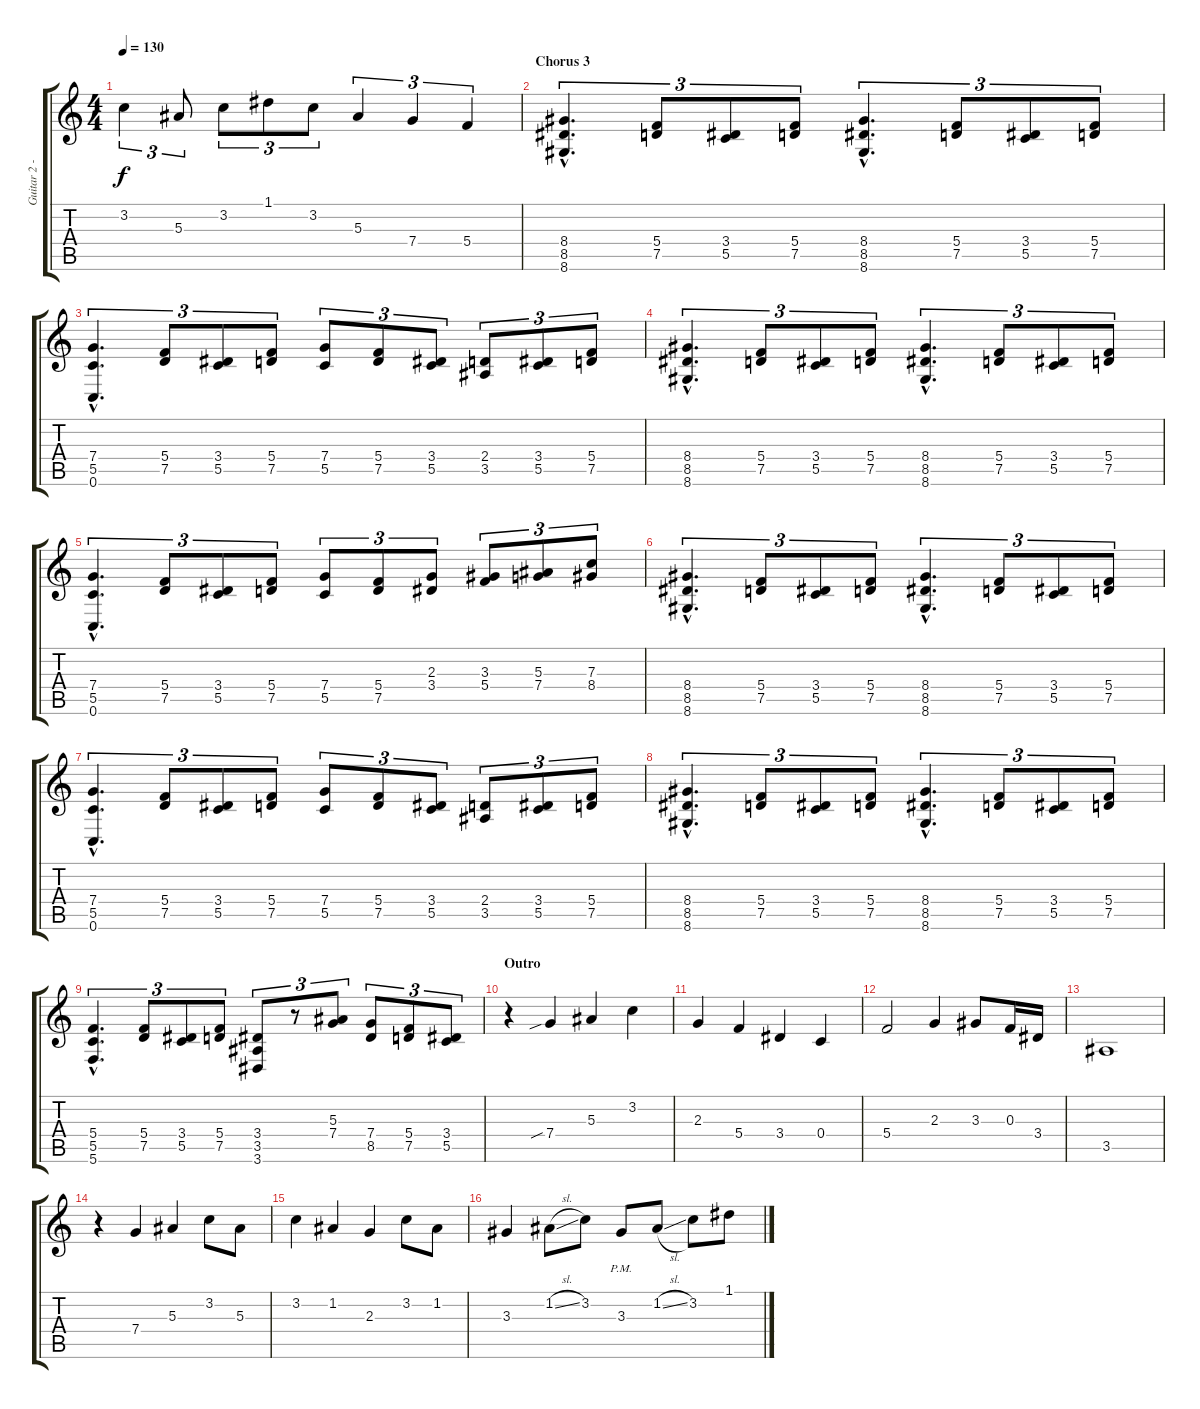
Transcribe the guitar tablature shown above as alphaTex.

\track ("Guitar 2 - Mario" "Guitar 2 -") {instrument overdrivenguitar}
\staff {score tabs}
\tuning (D4 A3 F3 C3 G2 C2) {hide}
\ts (4 4)
\tempo 130
\clef g2
\ks c
3.2.4{tu (3 2) dy f} 5.3.8{tu (3 2)} 3.2.8{tu (3 2)} 1.1.8{tu (3 2)} 3.2.8{tu (3 2)} 5.3.4{tu (3 2)} 7.4.4{tu (3 2)} 5.4.4{tu (3 2)} |
\section ("" "Chorus 3")
(8.4{hac} 8.5{hac} 8.6{hac}).4{d tu (3 2) volume 15 balance 16} (5.4 7.5).8{tu (3 2)} (3.4 5.5).8{tu (3 2)} (5.4 7.5).8{tu (3 2)} (8.4{hac} 8.5{hac} 8.6{hac}).4{d tu (3 2)} (5.4 7.5).8{tu (3 2)} (3.4 5.5).8{tu (3 2)} (5.4 7.5).8{tu (3 2)} |
(7.4{hac} 5.5{hac} 0.6{hac}).4{d tu (3 2)} (5.4 7.5).8{tu (3 2)} (3.4 5.5).8{tu (3 2)} (5.4 7.5).8{tu (3 2)} (7.4 5.5).8{tu (3 2)} (5.4 7.5).8{tu (3 2)} (3.4 5.5).8{tu (3 2)} (2.4 3.5).8{tu (3 2)} (3.4 5.5).8{tu (3 2)} (5.4 7.5).8{tu (3 2)} |
(8.4{hac} 8.5{hac} 8.6{hac}).4{d tu (3 2)} (5.4 7.5).8{tu (3 2)} (3.4 5.5).8{tu (3 2)} (5.4 7.5).8{tu (3 2)} (8.4{hac} 8.5{hac} 8.6{hac}).4{d tu (3 2)} (5.4 7.5).8{tu (3 2)} (3.4 5.5).8{tu (3 2)} (5.4 7.5).8{tu (3 2)} |
(7.4{hac} 5.5{hac} 0.6{hac}).4{d tu (3 2)} (5.4 7.5).8{tu (3 2)} (3.4 5.5).8{tu (3 2)} (5.4 7.5).8{tu (3 2)} (7.4 5.5).8{tu (3 2)} (5.4 7.5).8{tu (3 2)} (2.3 3.4).8{tu (3 2)} (3.3 5.4).8{tu (3 2)} (5.3 7.4).8{tu (3 2)} (7.3 8.4).8{tu (3 2)} |
(8.4{hac} 8.5{hac} 8.6{hac}).4{d tu (3 2)} (5.4 7.5).8{tu (3 2)} (3.4 5.5).8{tu (3 2)} (5.4 7.5).8{tu (3 2)} (8.4{hac} 8.5{hac} 8.6{hac}).4{d tu (3 2)} (5.4 7.5).8{tu (3 2)} (3.4 5.5).8{tu (3 2)} (5.4 7.5).8{tu (3 2)} |
(7.4{hac} 5.5{hac} 0.6{hac}).4{d tu (3 2)} (5.4 7.5).8{tu (3 2)} (3.4 5.5).8{tu (3 2)} (5.4 7.5).8{tu (3 2)} (7.4 5.5).8{tu (3 2)} (5.4 7.5).8{tu (3 2)} (3.4 5.5).8{tu (3 2)} (2.4 3.5).8{tu (3 2)} (3.4 5.5).8{tu (3 2)} (5.4 7.5).8{tu (3 2)} |
(8.4{hac} 8.5{hac} 8.6{hac}).4{d tu (3 2)} (5.4 7.5).8{tu (3 2)} (3.4 5.5).8{tu (3 2)} (5.4 7.5).8{tu (3 2)} (8.4{hac} 8.5{hac} 8.6{hac}).4{d tu (3 2)} (5.4 7.5).8{tu (3 2)} (3.4 5.5).8{tu (3 2)} (5.4 7.5).8{tu (3 2)} |
(5.4{hac} 5.5{hac} 5.6{hac}).4{d tu (3 2)} (5.4 7.5).8{tu (3 2)} (3.4 5.5).8{tu (3 2)} (5.4 7.5).8{tu (3 2)} (3.4 3.5 3.6).8{tu (3 2)} r.8{tu (3 2)} (5.3 7.4).8{tu (3 2)} (7.4 8.5).8{tu (3 2)} (5.4 7.5).8{tu (3 2)} (3.4 5.5).8{tu (3 2)} |
\section ("" "Outro")
r.4 7.4{sib}.4 5.3.4 3.2.4 |
2.3.4 5.4.4 3.4.4 0.4.4 |
5.4.2 2.3.4 3.3.8 0.3.16 3.4.16 |
3.5.1 |
r.4 7.4.4 5.3.4 3.2.8 5.3.8 |
3.2.4 1.2.4 2.3.4 3.2.8 1.2.8 |
3.3.4 1.2{sl}.8 3.2.8 3.3{pm}.8 1.2{sl}.8 3.2.8 1.1.8
